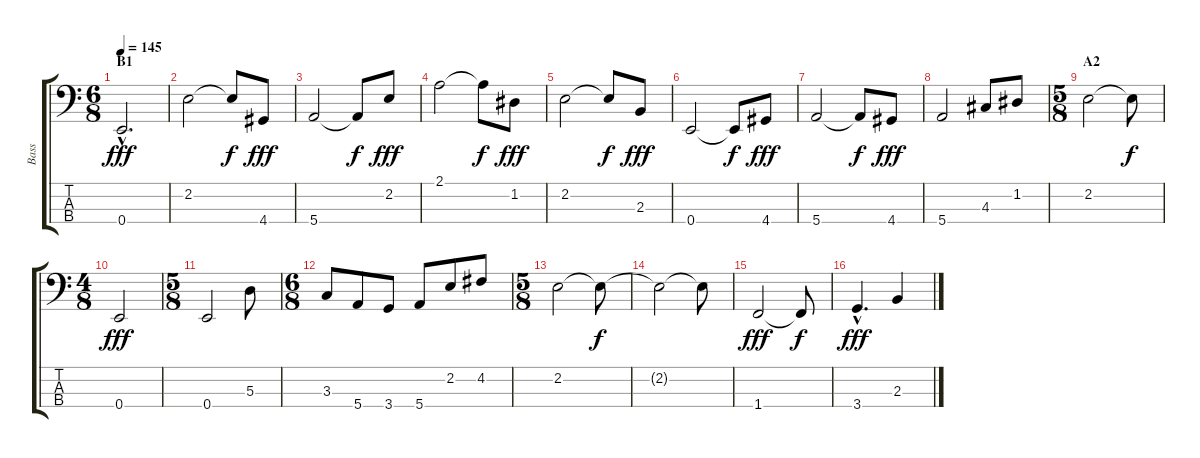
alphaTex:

\track ("Bass" "Bass") {instrument electricbassfinger}
\staff {score tabs}
\tuning (G2 D2 A1 E1) {hide}
\ts (6 8)
\section ("" "B1")
\tempo 145
\clef f4
\ks c
0.4{hac}.2{d dy fff} |
2.2.2 2.2{t}.8{dy f} 4.4.8{dy fff} |
5.4.2 5.4{t}.8{dy f} 2.2.8{dy fff} |
2.1.2 2.1{t}.8{dy f} 1.2.8{dy fff} |
2.2.2 2.2{t}.8{dy f} 2.3.8{dy fff} |
0.4.2 0.4{t}.8{dy f} 4.4.8{dy fff} |
5.4.2 5.4{t}.8{dy f} 4.4.8{dy fff} |
5.4.2 4.3.8 1.2.8 |
\ts (5 8)
\section ("" "A2")
2.2.2 2.2{t}.8{dy f} |
\ts (4 8)
0.4.2{dy fff} |
\ts (5 8)
0.4.2 5.3.8 |
\ts (6 8)
3.3.8 5.4.8 3.4.8 5.4.8 2.2.8 4.2.8 |
\ts (5 8)
2.2.2 2.2{t}.8{dy f} |
2.2{t}.2 2.2{t}.8 |
1.4.2{dy fff} 1.4{t}.8{dy f} |
3.4{hac}.4{d dy fff} 2.3.4
